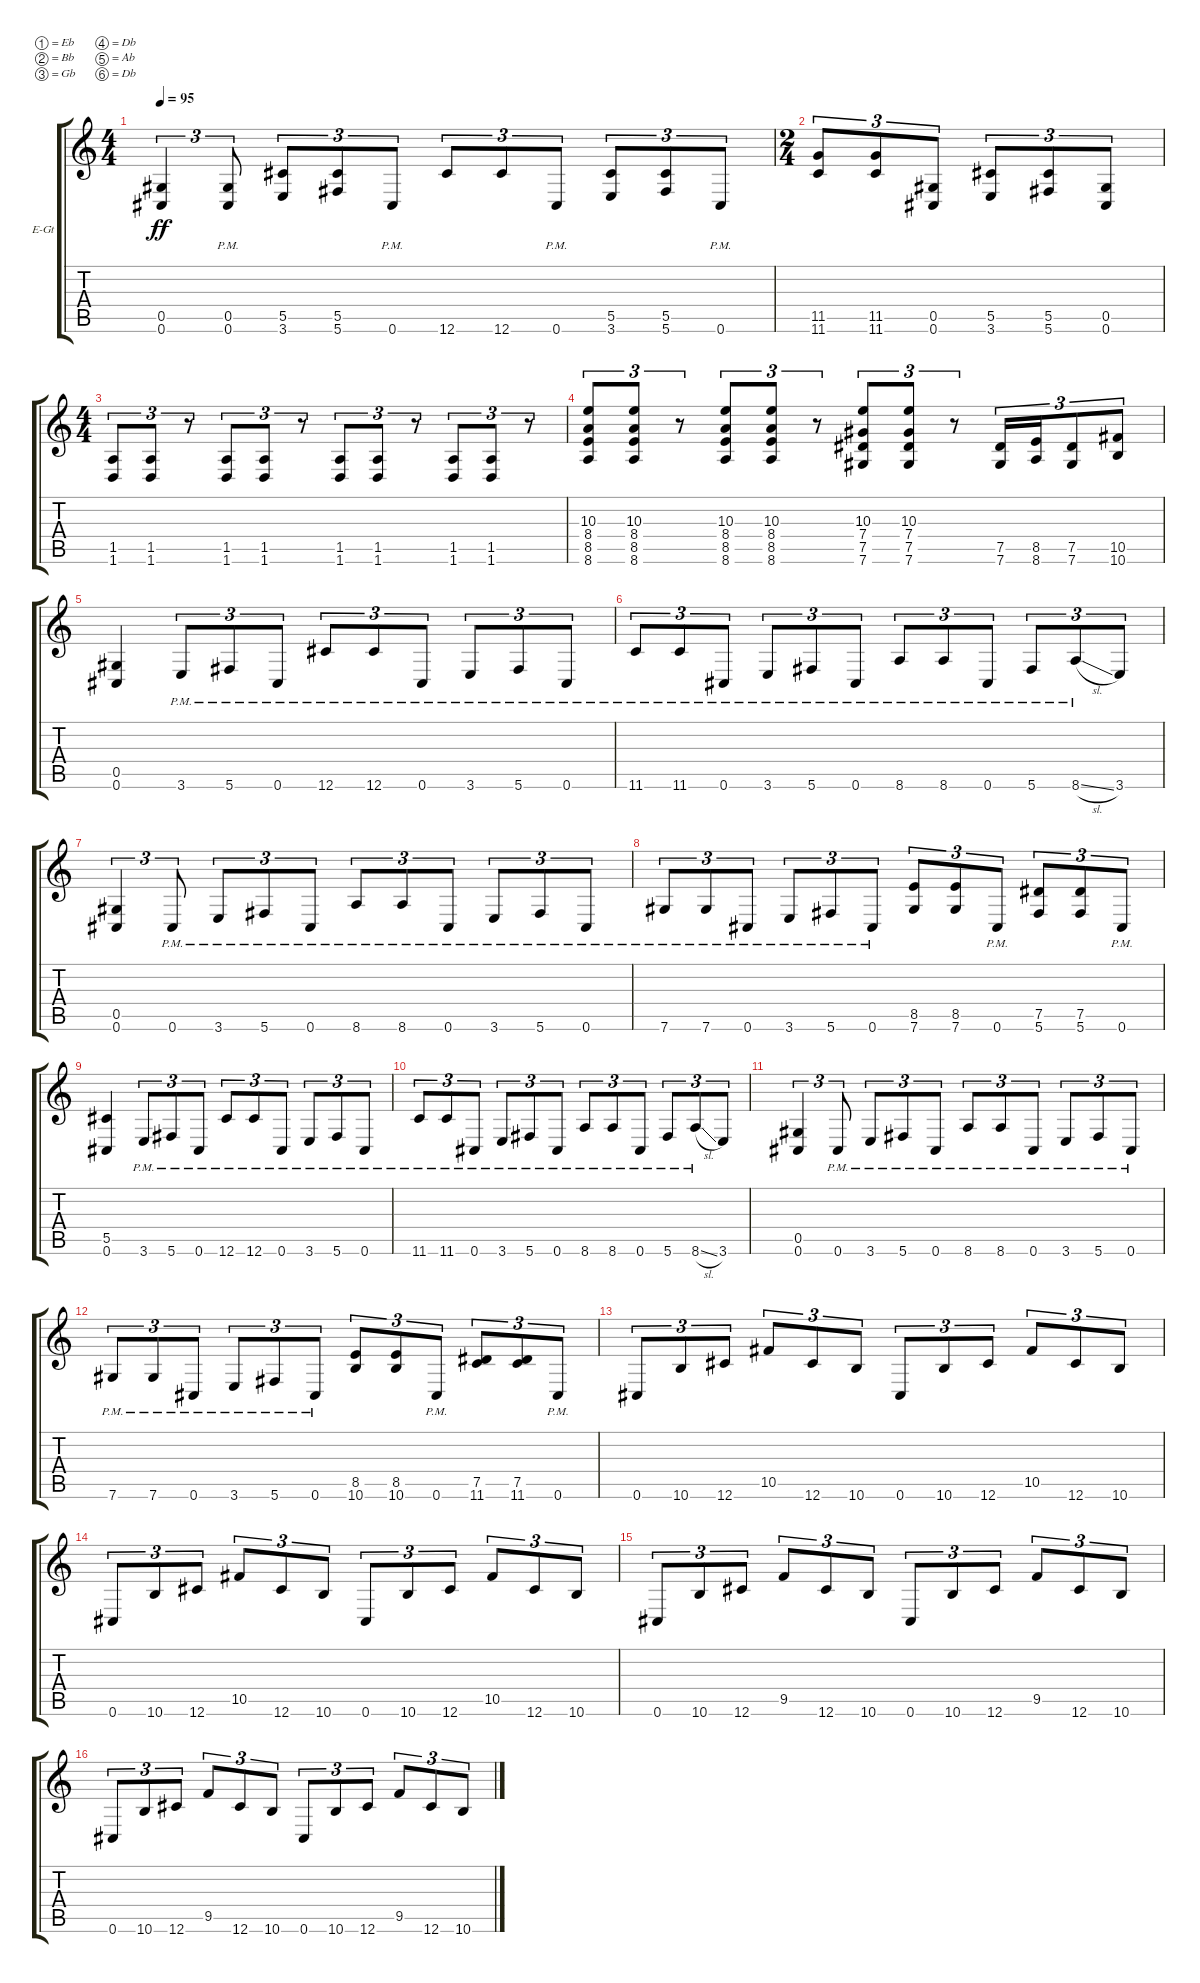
\defaultSystemsLayout 4
\bracketExtendMode groupsimilarinstruments
\firstSystemTrackNameOrientation horizontal
\otherSystemsTrackNameOrientation horizontal
\track ("Electric Guitar" "E-Gt") {instrument distortionguitar}
\staff {score tabs}
\tuning (Eb4 Bb3 Gb3 Db3 Ab2 Db2)
\ts (4 4)
\tempo 95
\clef g2
\ks c
(0.6 0.5).4{tu (3 2) dy ff} (0.5{pm} 0.6{pm}).8{tu (3 2)} (3.6 5.5).8{tu (3 2)} (5.6 5.5).8{tu (3 2)} 0.6{pm}.8{tu (3 2)} 12.6.8{tu (3 2)} 12.6.8{tu (3 2)} 0.6{pm}.8{tu (3 2)} (3.6 5.5).8{tu (3 2)} (5.5 5.6).8{tu (3 2)} 0.6{pm}.8{tu (3 2)} |
\ts (2 4)
(11.6 11.5).8{tu (3 2)} (11.6 11.5).8{tu (3 2)} (0.6 0.5).8{tu (3 2)} (3.6 5.5).8{tu (3 2)} (5.6 5.5).8{tu (3 2)} (0.6 0.5).8{tu (3 2)} |
\ts (4 4)
(1.6 1.5).8{tu (3 2)} (1.5 1.6).8{tu (3 2)} r.8{tu (3 2)} (1.6 1.5).8{tu (3 2)} (1.5 1.6).8{tu (3 2)} r.8{tu (3 2)} (1.6 1.5).8{tu (3 2)} (1.5 1.6).8{tu (3 2)} r.8{tu (3 2)} (1.6 1.5).8{tu (3 2)} (1.5 1.6).8{tu (3 2)} r.8{tu (3 2)} |
(8.6 8.5 8.4 10.3).8{tu (3 2)} (8.5 8.6 8.4 10.3).8{tu (3 2)} r.8{tu (3 2)} (8.6 8.5 8.4 10.3).8{tu (3 2)} (8.5 8.6 8.4 10.3).8{tu (3 2)} r.8{tu (3 2)} (7.6 7.5 7.4 10.3).8{tu (3 2)} (7.5 7.6 7.4 10.3).8{tu (3 2)} r.8{tu (3 2)} (7.6 7.5).16{tu (3 2)} (8.5 8.6).16{tu (3 2)} (7.6 7.5).8{tu (3 2)} (10.5 10.6).8{tu (3 2)} |
(0.6 0.5).4 3.6{pm}.8{tu (3 2)} 5.6{pm}.8{tu (3 2)} 0.6{pm}.8{tu (3 2)} 12.6{pm}.8{tu (3 2)} 12.6{pm}.8{tu (3 2)} 0.6{pm}.8{tu (3 2)} 3.6{pm}.8{tu (3 2)} 5.6{pm}.8{tu (3 2)} 0.6{pm}.8{tu (3 2)} |
11.6{pm}.8{tu (3 2)} 11.6{pm}.8{tu (3 2)} 0.6{pm}.8{tu (3 2)} 3.6{pm}.8{tu (3 2)} 5.6{pm}.8{tu (3 2)} 0.6{pm}.8{tu (3 2)} 8.6{pm}.8{tu (3 2)} 8.6{pm}.8{tu (3 2)} 0.6{pm}.8{tu (3 2)} 5.6{pm}.8{tu (3 2)} 8.6{sl pm}.8{tu (3 2)} 3.6.8{tu (3 2)} |
(0.6 0.5).4{tu (3 2)} 0.6{pm}.8{tu (3 2)} 3.6{pm}.8{tu (3 2)} 5.6{pm}.8{tu (3 2)} 0.6{pm}.8{tu (3 2)} 8.6{pm}.8{tu (3 2)} 8.6{pm}.8{tu (3 2)} 0.6{pm}.8{tu (3 2)} 3.6{pm}.8{tu (3 2)} 5.6{pm}.8{tu (3 2)} 0.6{pm}.8{tu (3 2)} |
7.6{pm}.8{tu (3 2)} 7.6{pm}.8{tu (3 2)} 0.6{pm}.8{tu (3 2)} 3.6{pm}.8{tu (3 2)} 5.6{pm}.8{tu (3 2)} 0.6{pm}.8{tu (3 2)} (7.6 8.5).8{tu (3 2)} (7.6 8.5).8{tu (3 2)} 0.6{pm}.8{tu (3 2)} (5.6 7.5).8{tu (3 2)} (5.6 7.5).8{tu (3 2)} 0.6{pm}.8{tu (3 2)} |
(0.6 5.5).4 3.6{pm}.8{tu (3 2)} 5.6{pm}.8{tu (3 2)} 0.6{pm}.8{tu (3 2)} 12.6{pm}.8{tu (3 2)} 12.6{pm}.8{tu (3 2)} 0.6{pm}.8{tu (3 2)} 3.6{pm}.8{tu (3 2)} 5.6{pm}.8{tu (3 2)} 0.6{pm}.8{tu (3 2)} |
11.6{pm}.8{tu (3 2)} 11.6{pm}.8{tu (3 2)} 0.6{pm}.8{tu (3 2)} 3.6{pm}.8{tu (3 2)} 5.6{pm}.8{tu (3 2)} 0.6{pm}.8{tu (3 2)} 8.6{pm}.8{tu (3 2)} 8.6{pm}.8{tu (3 2)} 0.6{pm}.8{tu (3 2)} 5.6{pm}.8{tu (3 2)} 8.6{sl pm}.8{tu (3 2)} 3.6.8{tu (3 2)} |
(0.6 0.5).4{tu (3 2)} 0.6{pm}.8{tu (3 2)} 3.6{pm}.8{tu (3 2)} 5.6{pm}.8{tu (3 2)} 0.6{pm}.8{tu (3 2)} 8.6{pm}.8{tu (3 2)} 8.6{pm}.8{tu (3 2)} 0.6{pm}.8{tu (3 2)} 3.6{pm}.8{tu (3 2)} 5.6{pm}.8{tu (3 2)} 0.6{pm}.8{tu (3 2)} |
7.6{pm}.8{tu (3 2)} 7.6{pm}.8{tu (3 2)} 0.6{pm}.8{tu (3 2)} 3.6{pm}.8{tu (3 2)} 5.6{pm}.8{tu (3 2)} 0.6{pm}.8{tu (3 2)} (10.6 8.5).8{tu (3 2)} (10.6 8.5).8{tu (3 2)} 0.6{pm}.8{tu (3 2)} (11.6 7.5).8{tu (3 2)} (11.6 7.5).8{tu (3 2)} 0.6{pm}.8{tu (3 2)} |
0.6.8{tu (3 2)} 10.6.8{tu (3 2)} 12.6.8{tu (3 2)} 10.5.8{tu (3 2)} 12.6.8{tu (3 2)} 10.6.8{tu (3 2)} 0.6.8{tu (3 2)} 10.6.8{tu (3 2)} 12.6.8{tu (3 2)} 10.5.8{tu (3 2)} 12.6.8{tu (3 2)} 10.6.8{tu (3 2)} |
0.6.8{tu (3 2)} 10.6.8{tu (3 2)} 12.6.8{tu (3 2)} 10.5.8{tu (3 2)} 12.6.8{tu (3 2)} 10.6.8{tu (3 2)} 0.6.8{tu (3 2)} 10.6.8{tu (3 2)} 12.6.8{tu (3 2)} 10.5.8{tu (3 2)} 12.6.8{tu (3 2)} 10.6.8{tu (3 2)} |
0.6.8{tu (3 2)} 10.6.8{tu (3 2)} 12.6.8{tu (3 2)} 9.5.8{tu (3 2)} 12.6.8{tu (3 2)} 10.6.8{tu (3 2)} 0.6.8{tu (3 2)} 10.6.8{tu (3 2)} 12.6.8{tu (3 2)} 9.5.8{tu (3 2)} 12.6.8{tu (3 2)} 10.6.8{tu (3 2)} |
0.6.8{tu (3 2)} 10.6.8{tu (3 2)} 12.6.8{tu (3 2)} 9.5.8{tu (3 2)} 12.6.8{tu (3 2)} 10.6.8{tu (3 2)} 0.6.8{tu (3 2)} 10.6.8{tu (3 2)} 12.6.8{tu (3 2)} 9.5.8{tu (3 2)} 12.6.8{tu (3 2)} 10.6.8{tu (3 2)}
